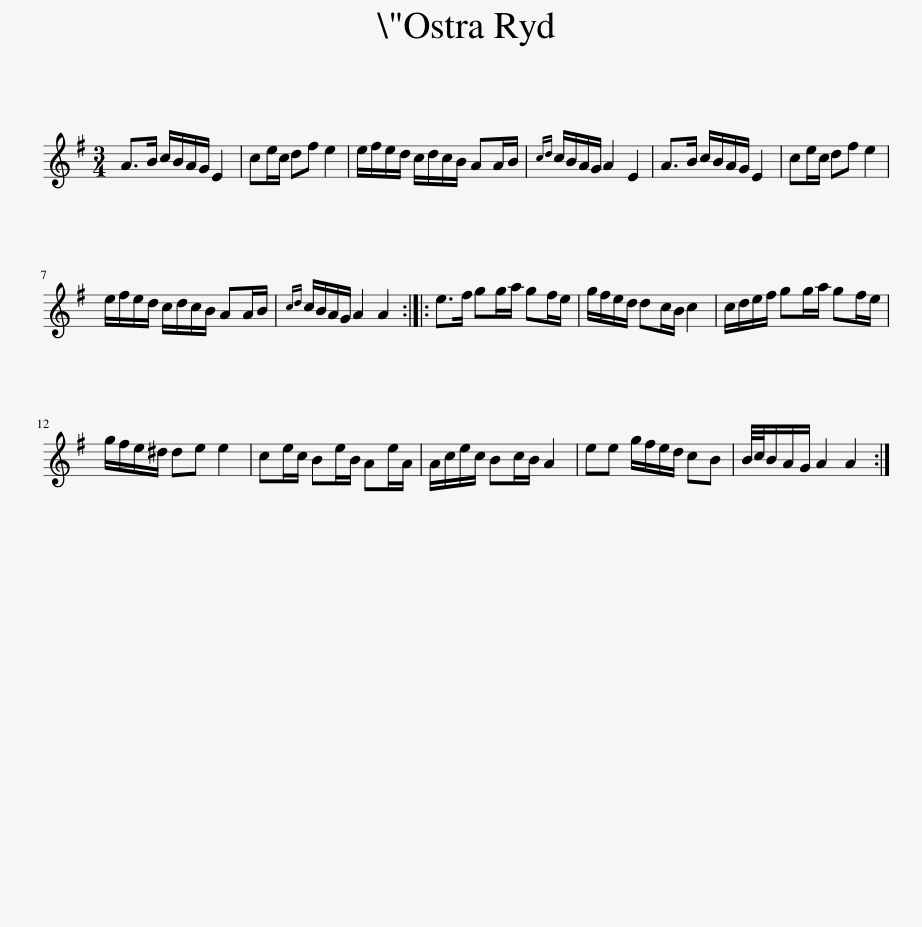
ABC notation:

X:1
L:1/8
M:3/4
I:linebreak $
K:G
V:1 treble
V:1
 A>B c/B/A/G/ E2 | ce/c/ df e2 | e/f/e/d/ c/d/c/B/ AA/B/ |{cd} c/B/A/G/ A2 E2 | A>B c/B/A/G/ E2 | %5
 ce/c/ df e2 |$ e/f/e/d/ c/d/c/B/ AA/B/ |{cd} c/B/A/G/ A2 A2 :: e>f gg/a/ gf/e/ | g/f/e/d/ dc/B/ c2 | %10
 c/d/e/f/ gg/a/ gf/e/ |$ g/f/e/^d/ de e2 | ce/c/ Be/B/ Ae/A/ | A/c/e/c/ Bc/B/ A2 | ee g/f/e/d/ cB | %15
 B/4c/4B/A/G/ A2 A2 :| %16
